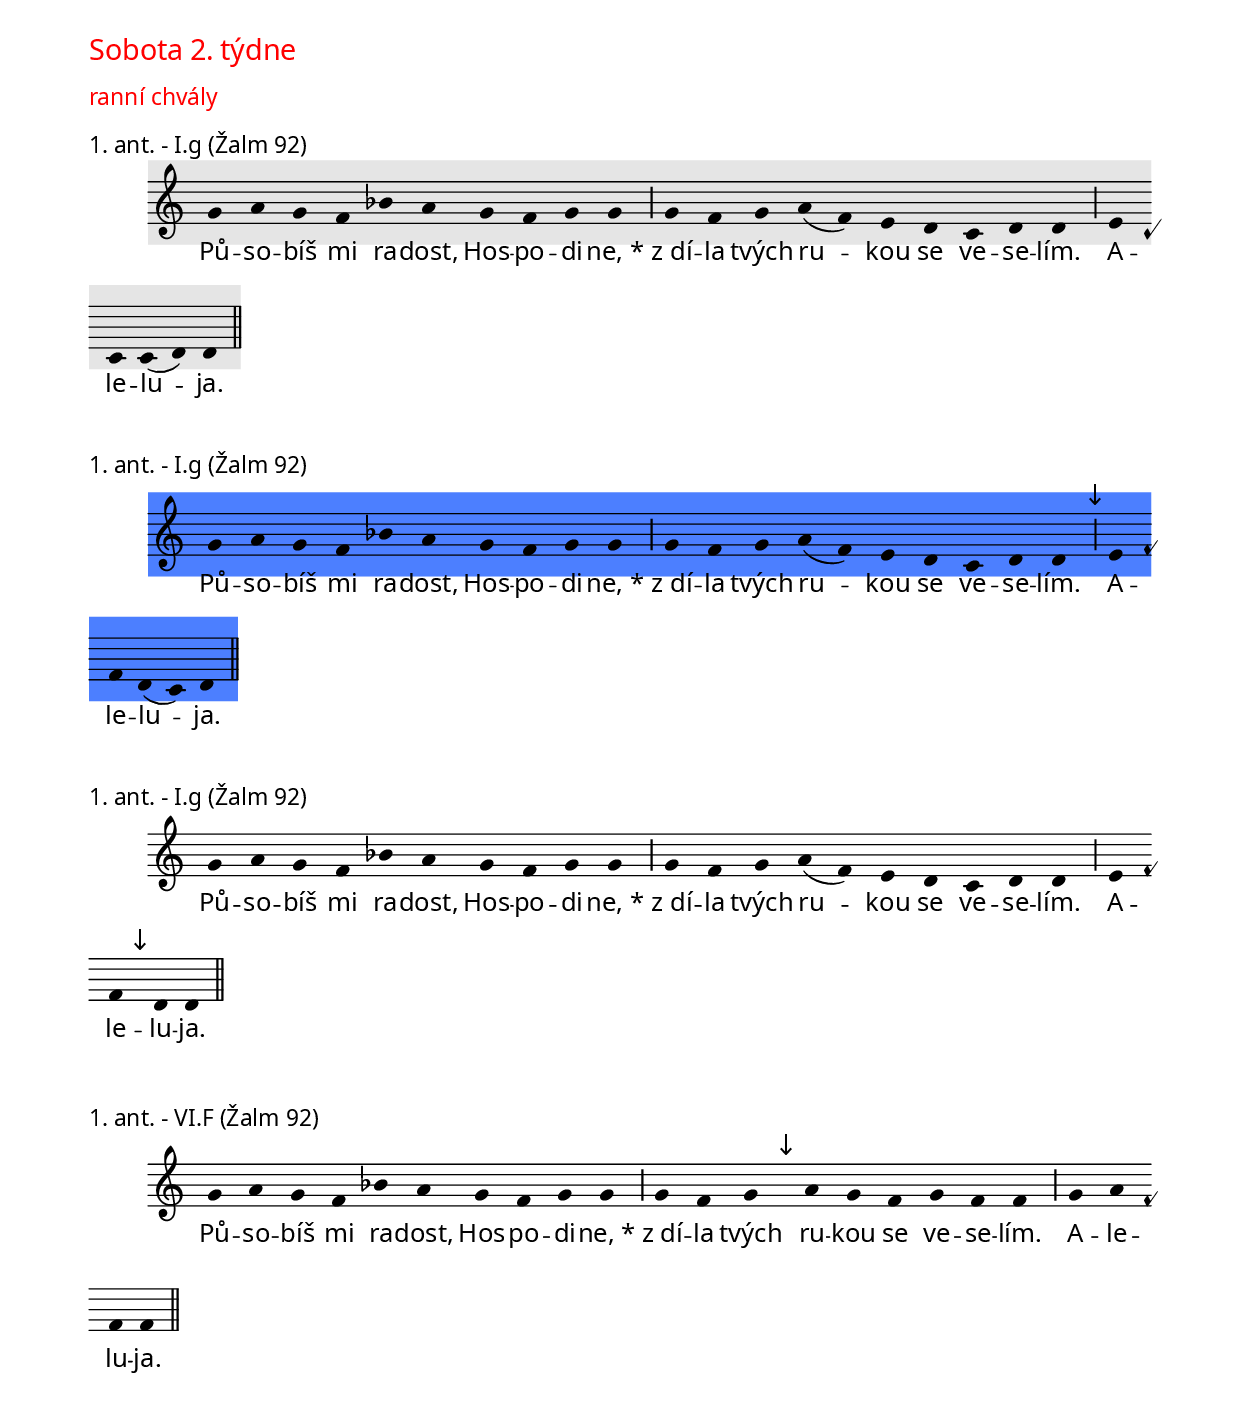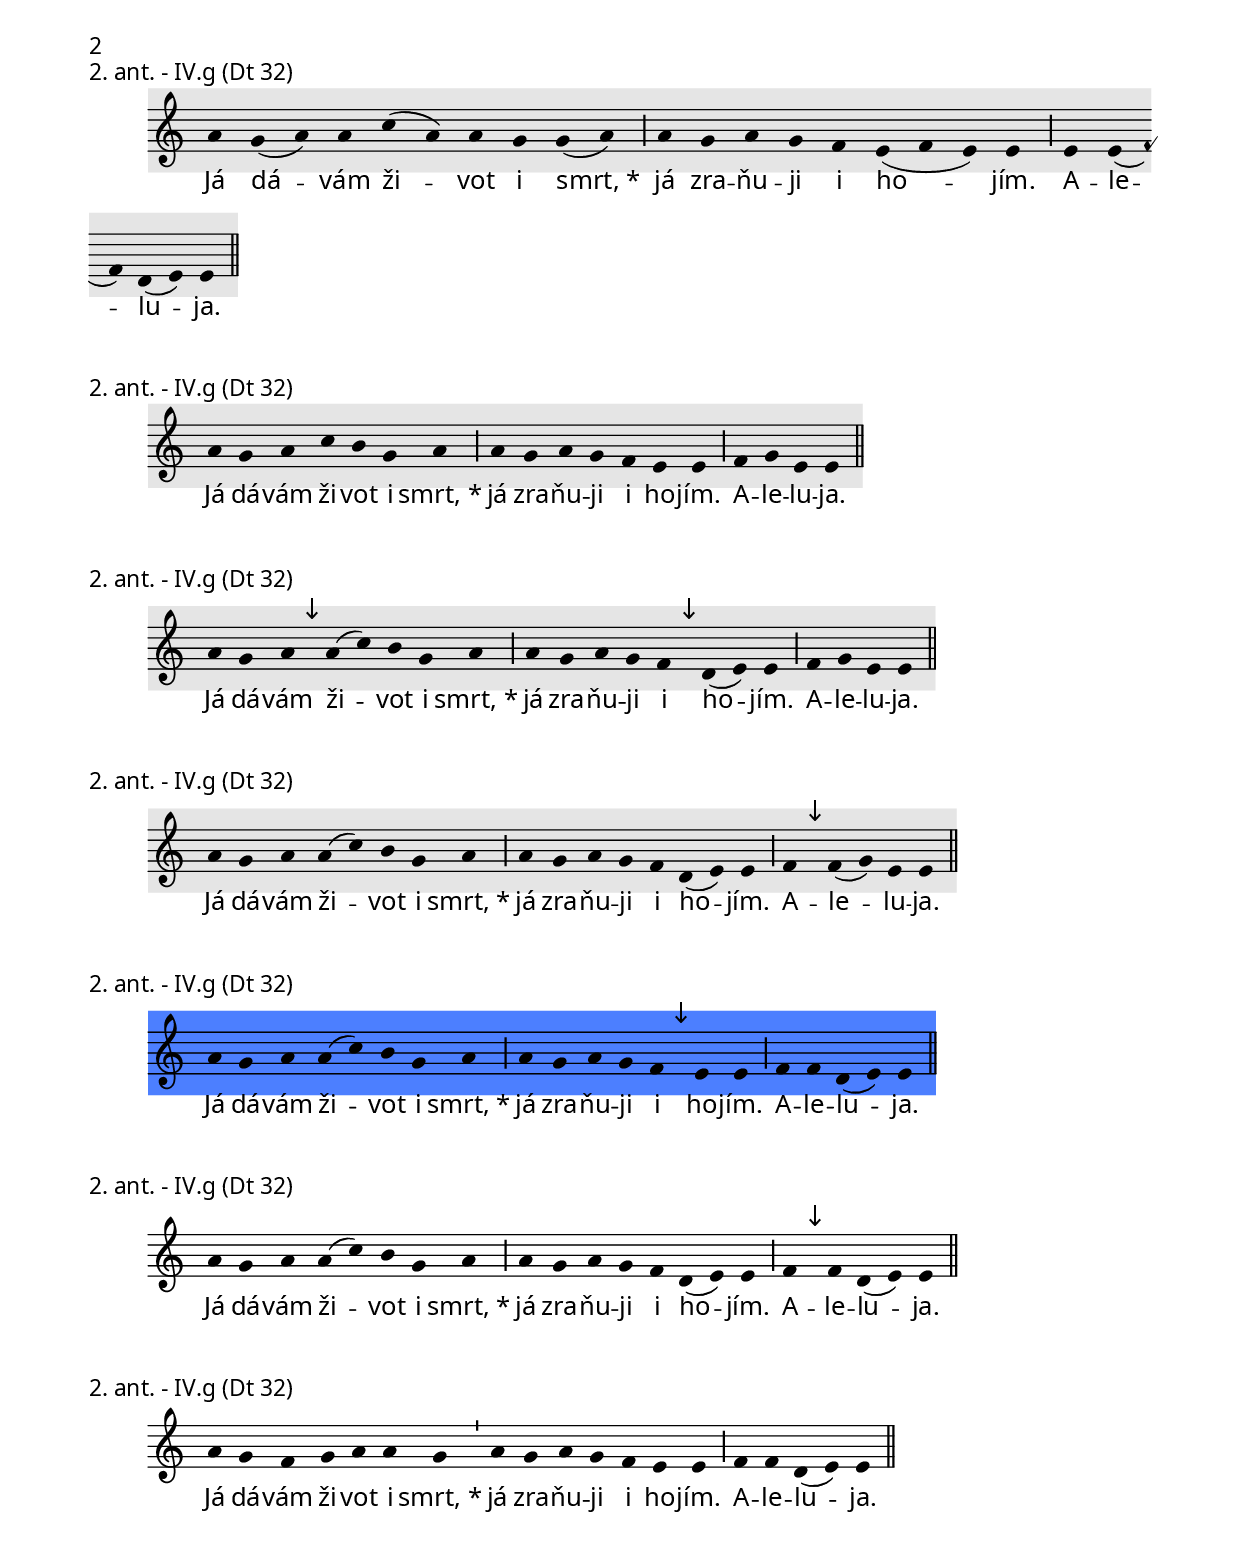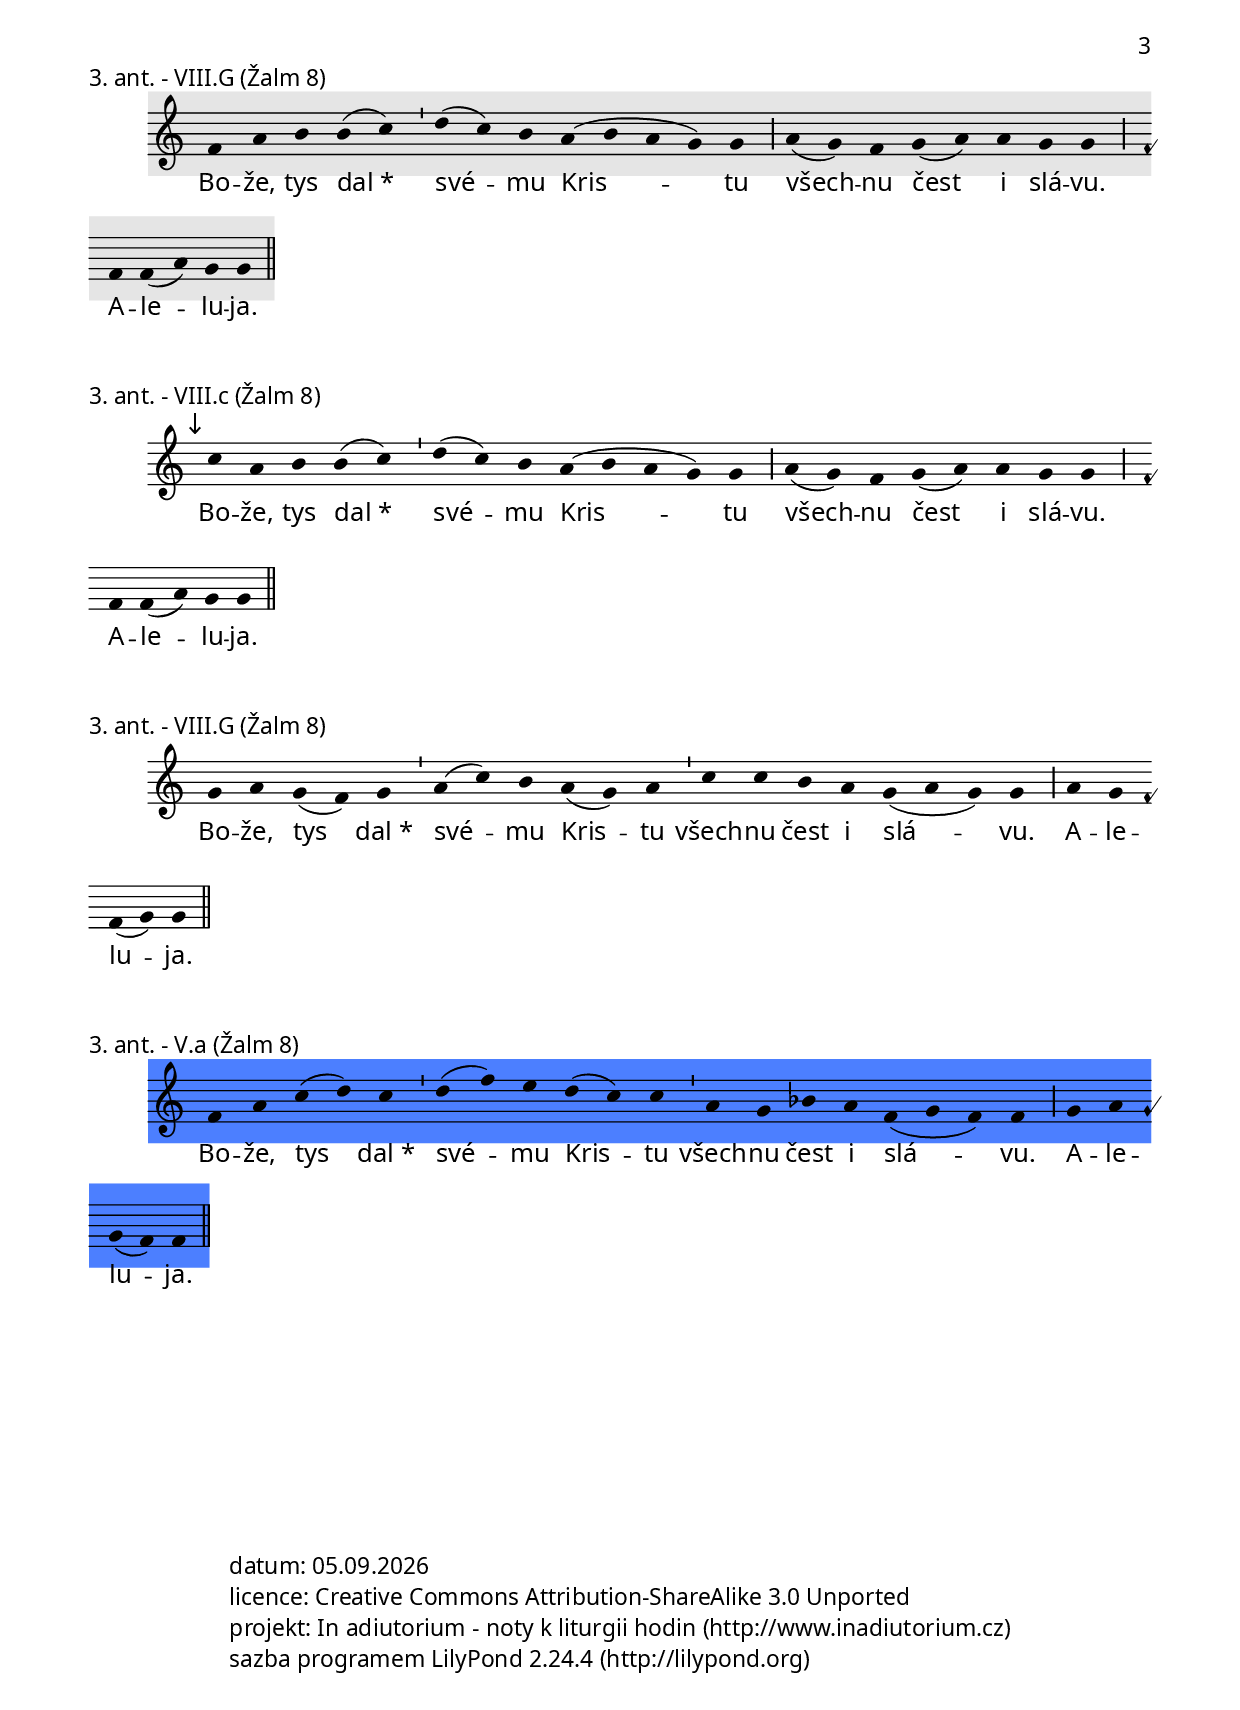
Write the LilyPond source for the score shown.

\include "../spolecne.ly"

\markup {\nadpisDen {Sobota 2. týdne}}

\markup {\nadpisHodinka {"ranní chvály"}}

\score {
  \relative c'' {
    \zvyraznovacSedy
    \choralniRezim
    g4 a g f bes a g f g g \barMaior
    g f g a( f) e d c d d \barMaior
    e c c( d) d \barFinalis
  }
  \addlyrics {
    Pů -- so -- bíš mi ra -- dost, Hos -- po -- di -- ne,_*
    z_dí -- la tvých ru -- kou se ve -- se -- lím.
    A -- le -- lu -- ja.
  }
  \header {
    quid = "1. ant."
    modus = "I"
    differentia = "g"
    psalmus = "Žalm 92"
    id = "rch-a1"
    placet = "*"
    piece = \markup {\sestavTitulek}
  }
}

\score {
  \relative c'' {
    \zvyraznovacModry
    \choralniRezim
    g4 a g f bes a g f g g \barMaior
    g f g a( f) e d c d d \barMaior
    \mark\sipka e f d( c) d \barFinalis
  }
  \addlyrics {
    Pů -- so -- bíš mi ra -- dost, Hos -- po -- di -- ne,_*
    z_dí -- la tvých ru -- kou se ve -- se -- lím.
    A -- le -- lu -- ja.
  }
  \header {
    quid = "1. ant."
    modus = "I"
    differentia = "g"
    psalmus = "Žalm 92"
    id = "rch-a1"
    piece = \markup {\sestavTitulek}
  }
}

\score {
  \relative c'' {
    \choralniRezim
    g4 a g f bes a g f g g \barMaior
    g f g a( f) e d c d d \barMaior
    e f \mark\sipka d d \barFinalis
  }
  \addlyrics {
    Pů -- so -- bíš mi ra -- dost, Hos -- po -- di -- ne,_*
    z_dí -- la tvých ru -- kou se ve -- se -- lím.
    A -- le -- lu -- ja.
  }
  \header {
    quid = "1. ant."
    modus = "I"
    differentia = "g"
    psalmus = "Žalm 92"
    id = "rch-a1"
    piece = \markup {\sestavTitulek}
  }
}

\score {
  \relative c'' {
    \choralniRezim
    g4 a g f bes a g f g g \barMaior
    g f g \mark\sipka a g f g f f \barMaior
    g a f f \barFinalis
  }
  \addlyrics {
    Pů -- so -- bíš mi ra -- dost, Hos -- po -- di -- ne,_*
    z_dí -- la tvých ru -- kou se ve -- se -- lím.
    A -- le -- lu -- ja.
  }
  \header {
    quid = "1. ant."
    modus = "VI"
    differentia = "F"
    psalmus = "Žalm 92"
    id = "rch-a1"
    piece = \markup {\sestavTitulek}
  }
}

\pageBreak

\score {
  \relative c'' {
    \zvyraznovacSedy
    \choralniRezim
    a4 g( a) a c( a) a g g( a) \barMaior
    a g a g f e( f e) e \barMaior
    e e( f) d( e) e \barFinalis
  }
  \addlyrics {
    Já dá -- vám ži -- vot i smrt,_*
    já zra -- ňu -- ji i ho -- jím.
    A -- le -- lu -- ja.
  }
  \header {
    quid = "2. ant."
    modus = "IV"
    differentia = "g"
    psalmus = "Dt 32"
    id = "rch-a2"
    placet = "r"
    piece = \markup {\sestavTitulek}
  }
}

\score {
  \relative c'' {
    \zvyraznovacSedy
    \choralniRezim
    a4 g a c b g a \barMaior
    a g a g f e e \barMaior
    f g e e \barFinalis
  }
  \addlyrics {
    Já dá -- vám ži -- vot i smrt,_*
    já zra -- ňu -- ji i ho -- jím.
    A -- le -- lu -- ja.
  }
  \header {
    quid = "2. ant."
    modus = "IV"
    differentia = "g"
    psalmus = "Dt 32"
    id = "rch-a2"
    piece = \markup {\sestavTitulek}
  }
}

\score {
  \relative c'' {
    \zvyraznovacSedy
    \choralniRezim
    a4 g a \mark\sipka a( c) b g a \barMaior
    a g a g f \mark\sipka d( e) e \barMaior
    f g e e \barFinalis
  }
  \addlyrics {
    Já dá -- vám ži -- vot i smrt,_*
    já zra -- ňu -- ji i ho -- jím.
    A -- le -- lu -- ja.
  }
  \header {
    quid = "2. ant."
    modus = "IV"
    differentia = "g"
    psalmus = "Dt 32"
    id = "rch-a2"
    piece = \markup {\sestavTitulek}
  }
}

\score {
  \relative c'' {
    \zvyraznovacSedy
    \choralniRezim
    a4 g a a( c) b g a \barMaior
    a g a g f d( e) e \barMaior
    f \mark\sipka f( g) e e \barFinalis
  }
  \addlyrics {
    Já dá -- vám ži -- vot i smrt,_*
    já zra -- ňu -- ji i ho -- jím.
    A -- le -- lu -- ja.
  }
  \header {
    quid = "2. ant."
    modus = "IV"
    differentia = "g"
    psalmus = "Dt 32"
    id = "rch-a2"
    piece = \markup {\sestavTitulek}
  }
}

\score {
  \relative c'' {
    \zvyraznovacModry
    \choralniRezim
    a4 g a a( c) b g a \barMaior
    a g a g f \mark\sipka e e \barMaior
    f f d( e) e \barFinalis
  }
  \addlyrics {
    Já dá -- vám ži -- vot i smrt,_*
    já zra -- ňu -- ji i ho -- jím.
    A -- le -- lu -- ja.
  }
  \header {
    quid = "2. ant."
    modus = "IV"
    differentia = "g"
    psalmus = "Dt 32"
    id = "rch-a2"
    piece = \markup {\sestavTitulek}
  }
}

\score {
  \relative c'' {
    \choralniRezim
    a4 g a a( c) b g a \barMaior
    a g a g f d( e) e \barMaior
    f \mark\sipka f d( e) e \barFinalis
  }
  \addlyrics {
    Já dá -- vám ži -- vot i smrt,_*
    já zra -- ňu -- ji i ho -- jím.
    A -- le -- lu -- ja.
  }
  \header {
    quid = "2. ant."
    modus = "IV"
    differentia = "g"
    psalmus = "Dt 32"
    id = "rch-a2"
    piece = \markup {\sestavTitulek}
  }
}

\score {
  \relative c'' {
    \choralniRezim
    a4 g f g a a g \barMin
    a g a g f e e \barMaior
    f f d( e) e \barFinalis
  }
  \addlyrics {
    Já dá -- vám ži -- vot i smrt,_*
    já zra -- ňu -- ji i ho -- jím.
    A -- le -- lu -- ja.
  }
  \header {
    quid = "2. ant."
    modus = "IV"
    differentia = "g"
    psalmus = "Dt 32"
    id = "rch-a2"
    piece = \markup {\sestavTitulek}
  }
}

\pageBreak

\score {
  \relative c' {
    \zvyraznovacSedy
    \choralniRezim
    f a b b( c) \barMin d( c) b a( b a g) g \barMaior
    a( g) f g( a) a g g \barMaior
    f f( a) g g \barFinalis
  }
  \addlyrics {
    Bo -- že, tys dal_* své -- mu Kris -- tu všech -- nu čest i slá -- vu.
    A -- le -- lu -- ja.
  }
  \header {
    quid = "3. ant."
    modus = "VIII"
    differentia = "G"
    psalmus = "Žalm 8"
    id = "rch-a3"
    piece = \markup {\sestavTitulek}
  }
}

\score {
  \relative c'' {
    \choralniRezim
    \mark\sipka c4 a b b( c) \barMin d( c) b a( b a g) g \barMaior
    a( g) f g( a) a g g \barMaior
    f f( a) g g \barFinalis
  }
  \addlyrics {
    Bo -- že, tys dal_* své -- mu Kris -- tu všech -- nu čest i slá -- vu.
    A -- le -- lu -- ja.
  }
  \header {
    quid = "3. ant."
    modus = "VIII"
    differentia = "c"
    psalmus = "Žalm 8"
    id = "rch-a3"
    piece = \markup {\sestavTitulek}
  }
}

\score {
  \relative c'' {
    \choralniRezim
    g4 a g( f) g \barMin
    a( c) b a( g) a \barMin
    c c b a g( a g) g \barMaior
    a g f( g) g \barFinalis
  }
  \addlyrics {
    Bo -- že, tys dal_* své -- mu Kris -- tu všech -- nu čest i slá -- vu.
    A -- le -- lu -- ja.
  }
  \header {
    quid = "3. ant."
    modus = "VIII"
    differentia = "G"
    psalmus = "Žalm 8"
    id = "rch-a3"
    piece = \markup {\sestavTitulek}
  }
}

\score {
  \relative c' {
    \zvyraznovacModry
    \choralniRezim
    f4 a c( d) c \barMin
    d( f) e d( c) c \barMin
    a g bes a f( g f) f \barMaior
    g a g( f) f \barFinalis
  }
  \addlyrics {
    Bo -- že, tys dal_*
    své -- mu Kris -- tu
    všech -- nu čest i slá -- vu.
    A -- le -- lu -- ja.
  }
  \header {
    quid = "3. ant."
    modus = "V"
    differentia = "a"
    psalmus = "Žalm 8"
    id = "rch-a3"
    piece = \markup {\sestavTitulek}
  }
}